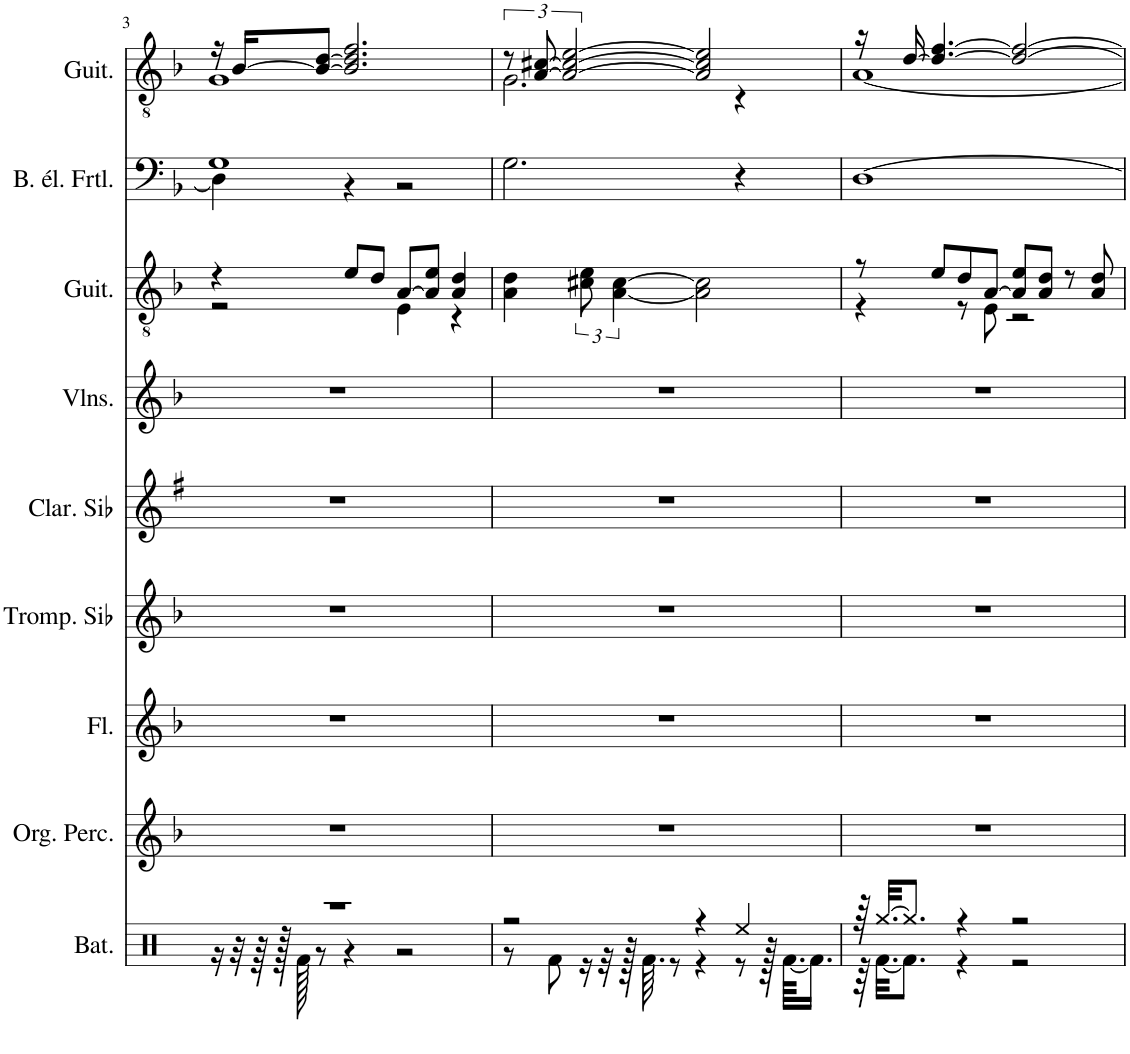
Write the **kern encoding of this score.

**kern	**kern	**kern	**kern	**kern	**kern	**kern	**kern	**kern
*part9	*part8	*part7	*part6	*part5	*part4	*part3	*part2	*part1
*staff9	*staff8	*staff7	*staff6	*staff5	*staff4	*staff3	*staff2	*staff1
*I"Batterie, Drums	*I"Orgue percussif, Percussive Organ	*I"Flûte, Flute	*I"Trompette en Sib, Trumpet	*I"Clarinette en Sib	*I"Violons, String Ensemble 1	*I"Guitare acoustique, Electric Guitar (jazz)	*I"Basse électrique fretless, Fretless Bass	*I"Guitare classique, Acoustic Guitar (nylon)
*I'Bat.	*I'Org. Perc.	*I'Fl.	*I'Tromp. Sib	*I'Clar. Sib	*I'Vlns.	*I'Guit.	*I'B. él. Frtl.	*I'Guit.
!!LO:PB:g=z
*clefX	*clefG2	*clefG2	*clefG2	*clefG2	*clefG2	*clefGv2	*clefF4	*clefGv2
*	*	*	*Trd1c2	*Trd1c2	*	*	*Trd7c12	*
*k[]	*k[b-]	*k[b-]	*k[b-]	*k[f#]	*k[b-]	*k[b-]	*k[b-]	*k[b-]
*M4/4	*M4/4	*M4/4	*M4/4	*M4/4	*M4/4	*M4/4	*M4/4	*M4/4
=3	=3	=3	=3	=3	=3	=3	=3	=3
*^	*	*	*	*	*	*^	*^	*^
1r	16r	1r	1r	1r	1r	1r	4r	2r	1G	4D\]	16r	1G
.	32r	.	.	.	.	.	.	.	.	.	[16B-/KL	.
.	64r	.	.	.	.	.	.	.	.	.	.	.
.	128r	.	.	.	.	.	.	.	.	.	.	.
.	128Rf\	.	.	.	.	.	.	.	.	.	.	.
.	8r	.	.	.	.	.	.	.	.	.	8B-/_ [8d/J	.
.	4r	.	.	.	.	.	8e/L	.	.	4r	2.B-/] 2.d/] 2.f/	.
.	.	.	.	.	.	.	8d/J	.	.	.	.	.
.	2r	.	.	.	.	.	[8A/L	4E\	.	2r	.	.
.	.	.	.	.	.	.	8A/] 8e/J	.	.	.	.	.
.	.	.	.	.	.	.	4A/ 4d/	4r	.	.	.	.
*	*	*	*	*	*	*	*v	*v	*	*	*	*
*	*	*	*	*	*	*	*	*v	*v	*	*
=4	=4	=4	=4	=4	=4	=4	=4	=4	=4	=4
2r	8r	1r	1r	1r	1r	1r	4A\ 4d\	2.G\	12r	2.G\
.	.	.	.	.	.	.	.	.	[12A/ [12c#X/	.
.	8Rf\	.	.	.	.	.	.	.	.	.
.	.	.	.	.	.	.	.	.	3A/_ 3c#/_ [3e/	.
.	16r	.	.	.	.	.	12c#X\ 12e\	.	.	.
.	32r	.	.	.	.	.	.	.	.	.
.	.	.	.	.	.	.	[6A\ [6c#\	.	.	.
.	128r	.	.	.	.	.	.	.	.	.
.	64.Rf\	.	.	.	.	.	.	.	.	.
.	8r	.	.	.	.	.	.	.	.	.
4r	4r	.	.	.	.	.	2A\] 2c#\]	.	2A/] 2c#/] 2e/]	.
4Ree/	8r	.	.	.	.	.	.	4r	.	4r
.	128r	.	.	.	.	.	.	.	.	.
.	[64.Rf\KKLL	.	.	.	.	.	.	.	.	.
.	16.Rf\JJ]	.	.	.	.	.	.	.	.	.
=5	=5	=5	=5	=5	=5	=5	=5	=5	=5	=5
*	*	*	*	*	*	*	*^	*	*	*
64r	64r	1r	1r	1r	1r	1r	8r	4r	[1D	16r	[1A
[32.Rgg/KKL	[32.Rf\KKL	.	.	.	.	.	.	.	.	.	.
8.Rgg/J]	8.Rf\J]	.	.	.	.	.	.	.	.	[16d/	.
.	.	.	.	.	.	.	8e/L	.	.	4.d/_ [4.f/	.
4r	4r	.	.	.	.	.	8d/	8r	.	.	.
.	.	.	.	.	.	.	[8A/J	8E\	.	.	.
2r	2r	.	.	.	.	.	8A/] 8e/L	2r	.	2d/_ 2f/_	.
.	.	.	.	.	.	.	8A/ 8d/J	.	.	.	.
.	.	.	.	.	.	.	8r	.	.	.	.
.	.	.	.	.	.	.	8A/ 8d/	.	.	.	.
*v	*v	*	*	*	*	*	*v	*v	*	*v	*v
=	=	=	=	=	=	=	=	=
*-	*-	*-	*-	*-	*-	*-	*-	*-
